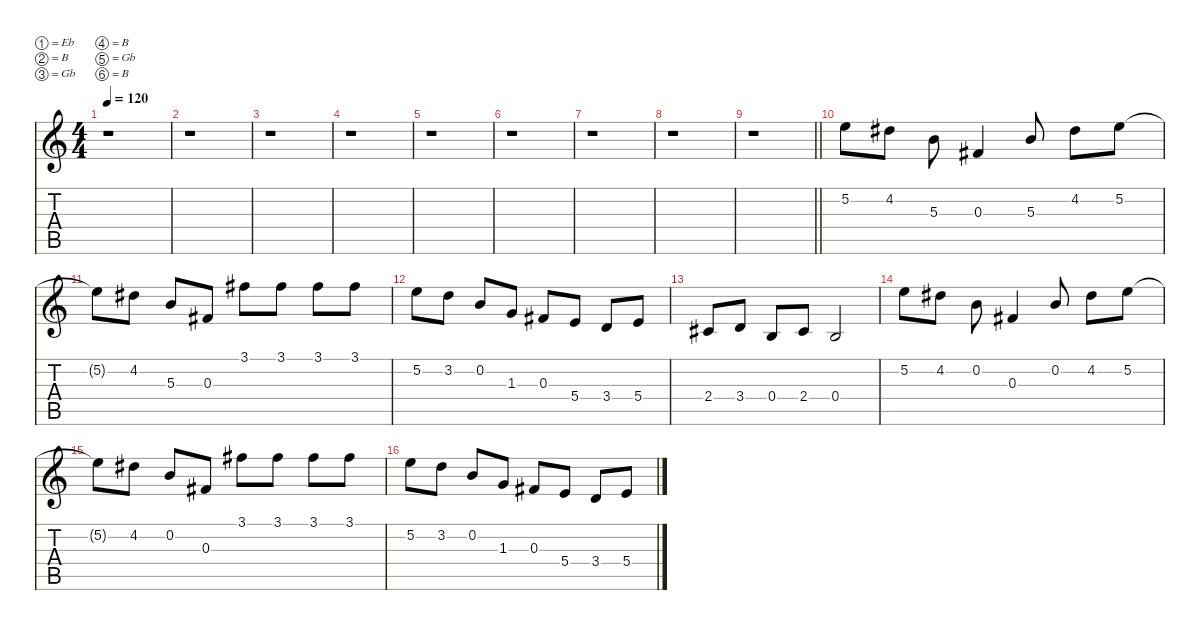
\defaultSystemsLayout 4
\hideDynamics
\bracketExtendMode nobrackets
\singleTrackTrackNamePolicy hidden
\multiTrackTrackNamePolicy hidden
\firstSystemTrackNameMode fullname
\firstSystemTrackNameOrientation horizontal
\otherSystemsTrackNameOrientation horizontal
\track ("Lead Guitar 2" "dist.guit.") {instrument distortionguitar}
\staff {score tabs}
\tuning (Eb4 B3 Gb3 B2 Gb2 B1)
\ts (4 4)
\tempo 120
\clef g2
\ks c
r.1{dy f beam Down} |
r.1{beam Down} |
r.1{beam Down} |
r.1{beam Down} |
r.1{beam Down} |
r.1{beam Down} |
r.1{beam Down} |
r.1{beam Down} |
\barLineRight lightlight
r.1{beam Down} |
5.2.8{beam Down} 4.2{acc #}.8{beam Down} 5.3.8{beam Down} 0.3{acc #}.4{beam Up} 5.3.8{beam Up} 4.2{acc #}.8{beam Down} 5.2.8{beam Down} |
5.2{t}.8{beam Down} 4.2{acc #}.8{beam Down} 5.3.8{beam Up} 0.3{acc #}.8{beam Up} 3.1{acc #}.8{beam Down} 3.1{acc #}.8{beam Down} 3.1{acc #}.8{beam Down} 3.1{acc #}.8{beam Down} |
5.2.8{beam Down} 3.2.8{beam Down} 0.2.8{beam Up} 1.3.8{beam Up} 0.3{acc #}.8{beam Up} 5.4.8{beam Up} 3.4.8{beam Up} 5.4.8{beam Up} |
2.4{acc #}.8{beam Up} 3.4.8{beam Up} 0.4.8{beam Up} 2.4{acc #}.8{beam Up} 0.4.2{beam Up} |
5.2.8{beam Down} 4.2{acc #}.8{beam Down} 0.2.8{beam Down} 0.3{acc #}.4{beam Up} 0.2.8{beam Up} 4.2{acc #}.8{beam Down} 5.2.8{beam Down} |
5.2{t}.8{beam Down} 4.2{acc #}.8{beam Down} 0.2.8{beam Up} 0.3{acc #}.8{beam Up} 3.1{acc #}.8{beam Down} 3.1{acc #}.8{beam Down} 3.1{acc #}.8{beam Down} 3.1{acc #}.8{beam Down} |
5.2.8{beam Down} 3.2.8{beam Down} 0.2.8{beam Up} 1.3.8{beam Up} 0.3{acc #}.8{beam Up} 5.4.8{beam Up} 3.4.8{beam Up} 5.4.8{beam Up}
